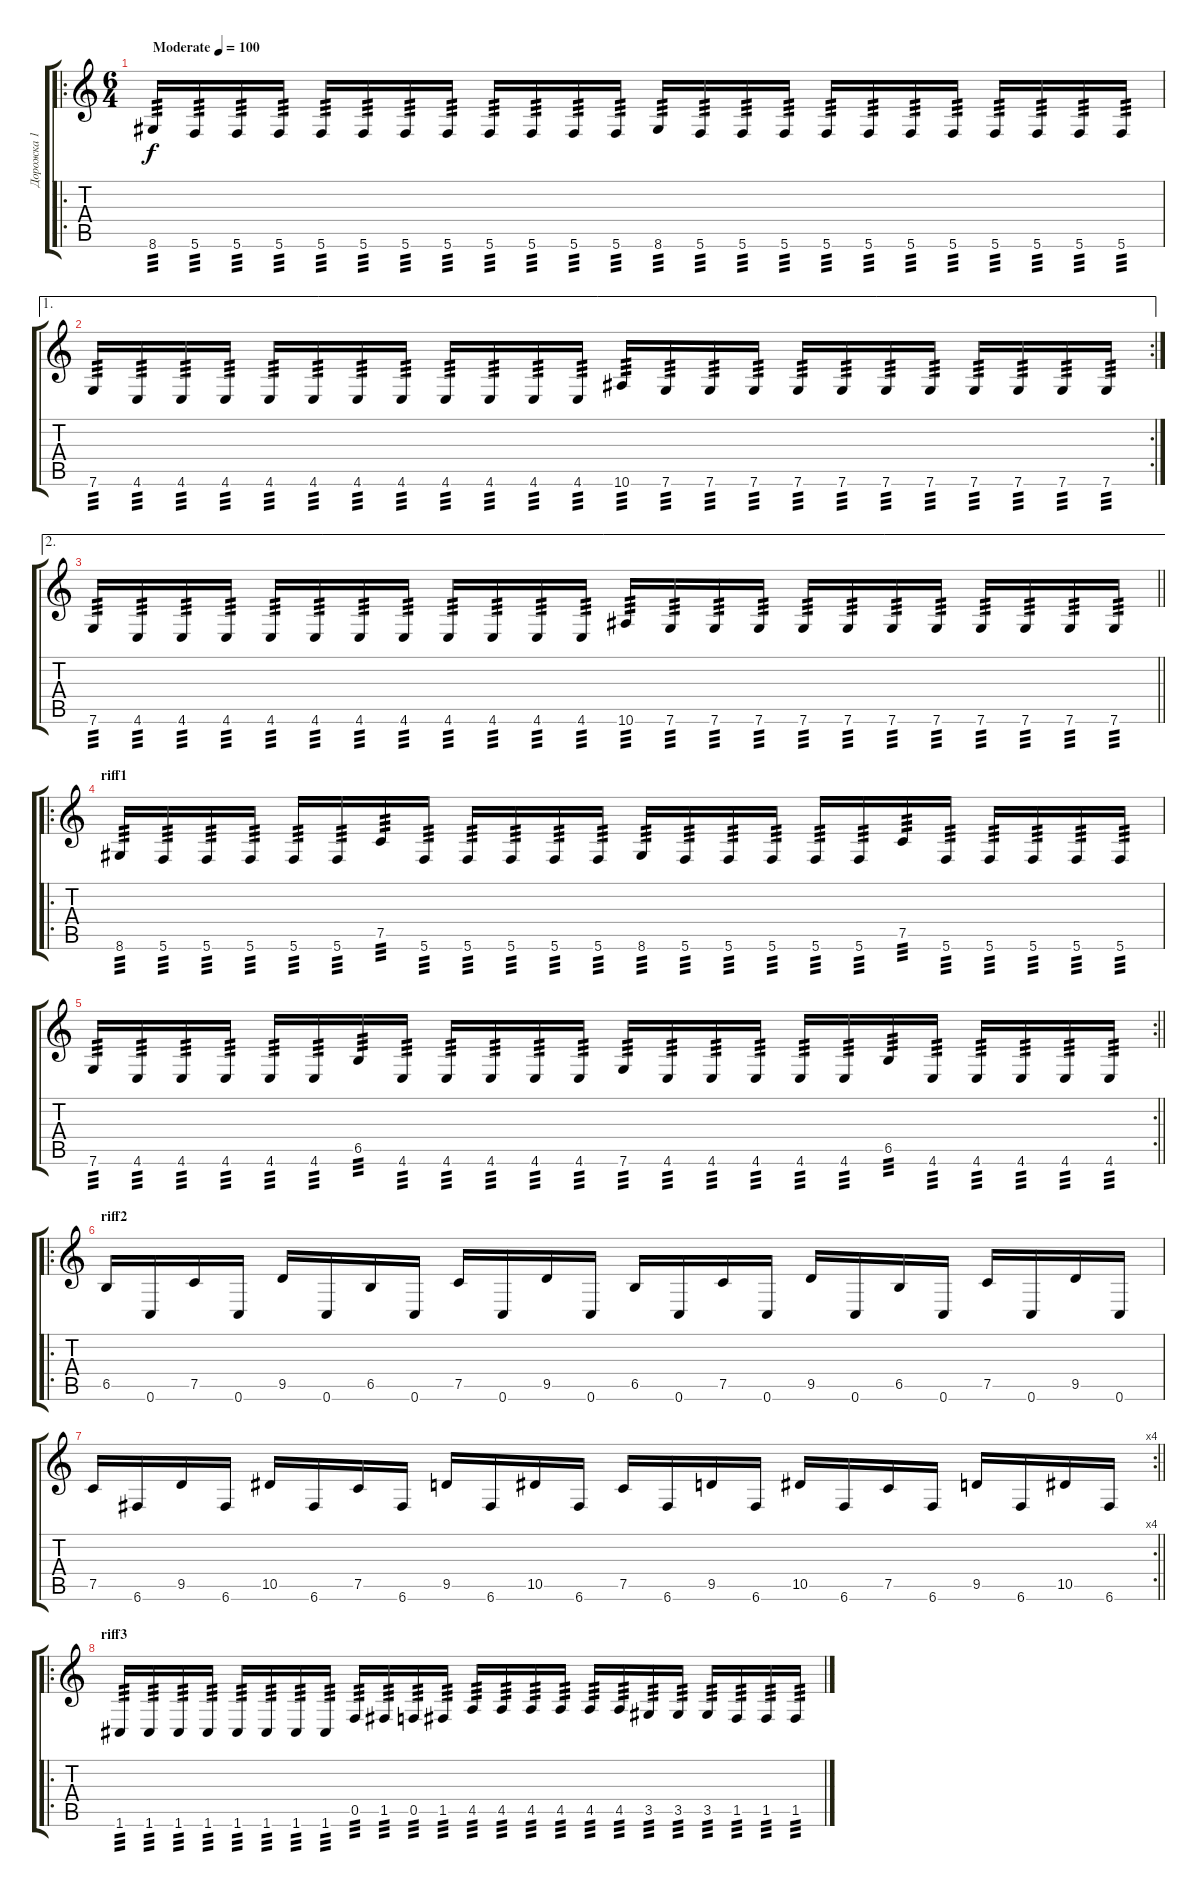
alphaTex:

\track ("Дорожка 1" "Дорожка 1") {instrument distortionguitar}
\staff {score tabs}
\tuning (C4 G3 Eb3 Bb2 F2 C2) {hide}
\ro
\ts (6 4)
\tempo (100 "Moderate")
\clef g2
\ks c
8.6.16{tp 3 dy f instrument distortionguitar} 5.6.16{tp 3} 5.6.16{tp 3} 5.6.16{tp 3} 5.6.16{tp 3} 5.6.16{tp 3} 5.6.16{tp 3} 5.6.16{tp 3} 5.6.16{tp 3} 5.6.16{tp 3} 5.6.16{tp 3} 5.6.16{tp 3} 8.6.16{tp 3} 5.6.16{tp 3} 5.6.16{tp 3} 5.6.16{tp 3} 5.6.16{tp 3} 5.6.16{tp 3} 5.6.16{tp 3} 5.6.16{tp 3} 5.6.16{tp 3} 5.6.16{tp 3} 5.6.16{tp 3} 5.6.16{tp 3} |
\ae 1
\rc 2
7.6.16{tp 3} 4.6.16{tp 3} 4.6.16{tp 3} 4.6.16{tp 3} 4.6.16{tp 3} 4.6.16{tp 3} 4.6.16{tp 3} 4.6.16{tp 3} 4.6.16{tp 3} 4.6.16{tp 3} 4.6.16{tp 3} 4.6.16{tp 3} 10.6.16{tp 3} 7.6.16{tp 3} 7.6.16{tp 3} 7.6.16{tp 3} 7.6.16{tp 3} 7.6.16{tp 3} 7.6.16{tp 3} 7.6.16{tp 3} 7.6.16{tp 3} 7.6.16{tp 3} 7.6.16{tp 3} 7.6.16{tp 3} |
\ae 2
\barLineRight lightlight
7.6.16{tp 3} 4.6.16{tp 3} 4.6.16{tp 3} 4.6.16{tp 3} 4.6.16{tp 3} 4.6.16{tp 3} 4.6.16{tp 3} 4.6.16{tp 3} 4.6.16{tp 3} 4.6.16{tp 3} 4.6.16{tp 3} 4.6.16{tp 3} 10.6.16{tp 3} 7.6.16{tp 3} 7.6.16{tp 3} 7.6.16{tp 3} 7.6.16{tp 3} 7.6.16{tp 3} 7.6.16{tp 3} 7.6.16{tp 3} 7.6.16{tp 3} 7.6.16{tp 3} 7.6.16{tp 3} 7.6.16{tp 3} |
\ro
\section ("" "riff1")
8.6.16{tp 3} 5.6.16{tp 3} 5.6.16{tp 3} 5.6.16{tp 3} 5.6.16{tp 3} 5.6.16{tp 3} 7.5.16{tp 3} 5.6.16{tp 3} 5.6.16{tp 3} 5.6.16{tp 3} 5.6.16{tp 3} 5.6.16{tp 3} 8.6.16{tp 3} 5.6.16{tp 3} 5.6.16{tp 3} 5.6.16{tp 3} 5.6.16{tp 3} 5.6.16{tp 3} 7.5.16{tp 3} 5.6.16{tp 3} 5.6.16{tp 3} 5.6.16{tp 3} 5.6.16{tp 3} 5.6.16{tp 3} |
\rc 2
\barLineRight lightlight
7.6.16{tp 3} 4.6.16{tp 3} 4.6.16{tp 3} 4.6.16{tp 3} 4.6.16{tp 3} 4.6.16{tp 3} 6.5.16{tp 3} 4.6.16{tp 3} 4.6.16{tp 3} 4.6.16{tp 3} 4.6.16{tp 3} 4.6.16{tp 3} 7.6.16{tp 3} 4.6.16{tp 3} 4.6.16{tp 3} 4.6.16{tp 3} 4.6.16{tp 3} 4.6.16{tp 3} 6.5.16{tp 3} 4.6.16{tp 3} 4.6.16{tp 3} 4.6.16{tp 3} 4.6.16{tp 3} 4.6.16{tp 3} |
\ro
\section ("" "riff2")
6.5.16 0.6.16 7.5.16 0.6.16 9.5.16 0.6.16 6.5.16 0.6.16 7.5.16 0.6.16 9.5.16 0.6.16 6.5.16 0.6.16 7.5.16 0.6.16 9.5.16 0.6.16 6.5.16 0.6.16 7.5.16 0.6.16 9.5.16 0.6.16 |
\rc 4
\barLineRight lightlight
7.5.16 6.6.16 9.5.16 6.6.16 10.5.16 6.6.16 7.5.16 6.6.16 9.5.16 6.6.16 10.5.16 6.6.16 7.5.16 6.6.16 9.5.16 6.6.16 10.5.16 6.6.16 7.5.16 6.6.16 9.5.16 6.6.16 10.5.16 6.6.16 |
\ro
\section ("" "riff3")
1.6.16{tp 3} 1.6.16{tp 3} 1.6.16{tp 3} 1.6.16{tp 3} 1.6.16{tp 3} 1.6.16{tp 3} 1.6.16{tp 3} 1.6.16{tp 3} 0.5.16{tp 3} 1.5.16{tp 3} 0.5.16{tp 3} 1.5.16{tp 3} 4.5.16{tp 3} 4.5.16{tp 3} 4.5.16{tp 3} 4.5.16{tp 3} 4.5.16{tp 3} 4.5.16{tp 3} 3.5.16{tp 3} 3.5.16{tp 3} 3.5.16{tp 3} 1.5.16{tp 3} 1.5.16{tp 3} 1.5.16{tp 3}
